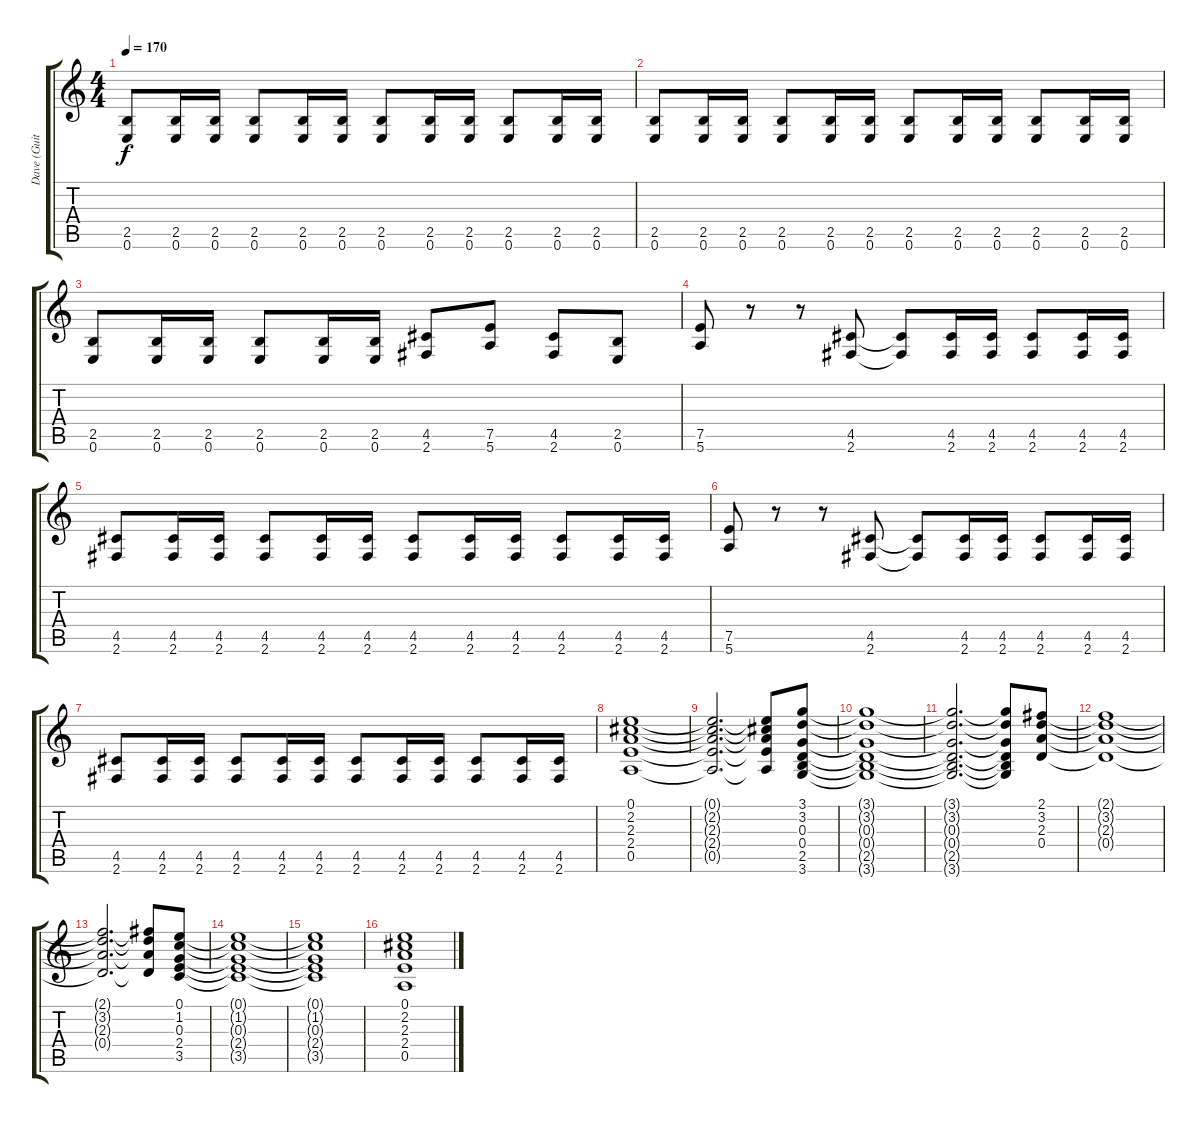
\track ("Dave (Guitar 1)" "Dave (Guit") {instrument distortionguitar}
\staff {score tabs}
\tuning (E4 B3 G3 D3 A2 E2) {hide}
\ts (4 4)
\tempo 170
\clef g2
\ks c
(2.5 0.6).8{dy f} (2.5 0.6).16 (2.5 0.6).16 (2.5 0.6).8 (2.5 0.6).16 (2.5 0.6).16 (2.5 0.6).8 (2.5 0.6).16 (2.5 0.6).16 (2.5 0.6).8 (2.5 0.6).16 (2.5 0.6).16 |
(2.5 0.6).8 (2.5 0.6).16 (2.5 0.6).16 (2.5 0.6).8 (2.5 0.6).16 (2.5 0.6).16 (2.5 0.6).8 (2.5 0.6).16 (2.5 0.6).16 (2.5 0.6).8 (2.5 0.6).16 (2.5 0.6).16 |
(2.5 0.6).8 (2.5 0.6).16 (2.5 0.6).16 (2.5 0.6).8 (2.5 0.6).16 (2.5 0.6).16 (4.5 2.6).8 (7.5 5.6).8 (4.5 2.6).8 (2.5 0.6).8 |
(7.5 5.6).8 r.8 r.8 (4.5 2.6).8 (4.5{t} 2.6{t}).8 (4.5 2.6).16 (4.5 2.6).16 (4.5 2.6).8 (4.5 2.6).16 (4.5 2.6).16 |
(4.5 2.6).8 (4.5 2.6).16 (4.5 2.6).16 (4.5 2.6).8 (4.5 2.6).16 (4.5 2.6).16 (4.5 2.6).8 (4.5 2.6).16 (4.5 2.6).16 (4.5 2.6).8 (4.5 2.6).16 (4.5 2.6).16 |
(7.5 5.6).8 r.8 r.8 (4.5 2.6).8 (4.5{t} 2.6{t}).8 (4.5 2.6).16 (4.5 2.6).16 (4.5 2.6).8 (4.5 2.6).16 (4.5 2.6).16 |
(4.5 2.6).8 (4.5 2.6).16 (4.5 2.6).16 (4.5 2.6).8 (4.5 2.6).16 (4.5 2.6).16 (4.5 2.6).8 (4.5 2.6).16 (4.5 2.6).16 (4.5 2.6).8 (4.5 2.6).16 (4.5 2.6).16 |
(0.1 2.2 2.3 2.4 0.5).1 |
(0.1{t} 2.2{t} 2.3{t} 2.4{t} 0.5{t}).2{d} (0.1{t} 2.2{t} 2.3{t} 2.4{t} 0.5{t}).8 (3.1 3.2 0.3 0.4 2.5 3.6).8 |
(3.1{t} 3.2{t} 0.3{t} 0.4{t} 2.5{t} 3.6{t}).1 |
(3.1{t} 3.2{t} 0.3{t} 0.4{t} 2.5{t} 3.6{t}).2{d} (3.1{t} 3.2{t} 0.3{t} 0.4{t} 2.5{t} 3.6{t}).8 (2.1 3.2 2.3 0.4).8 |
(2.1{t} 3.2{t} 2.3{t} 0.4{t}).1 |
(2.1{t} 3.2{t} 2.3{t} 0.4{t}).2{d} (2.1{t} 3.2{t} 2.3{t} 0.4{t}).8 (0.1 1.2 0.3 2.4 3.5).8 |
(0.1{t} 1.2{t} 0.3{t} 2.4{t} 3.5{t}).1 |
(0.1{t} 1.2{t} 0.3{t} 2.4{t} 3.5{t}).1 |
(0.1 2.2 2.3 2.4 0.5).1
